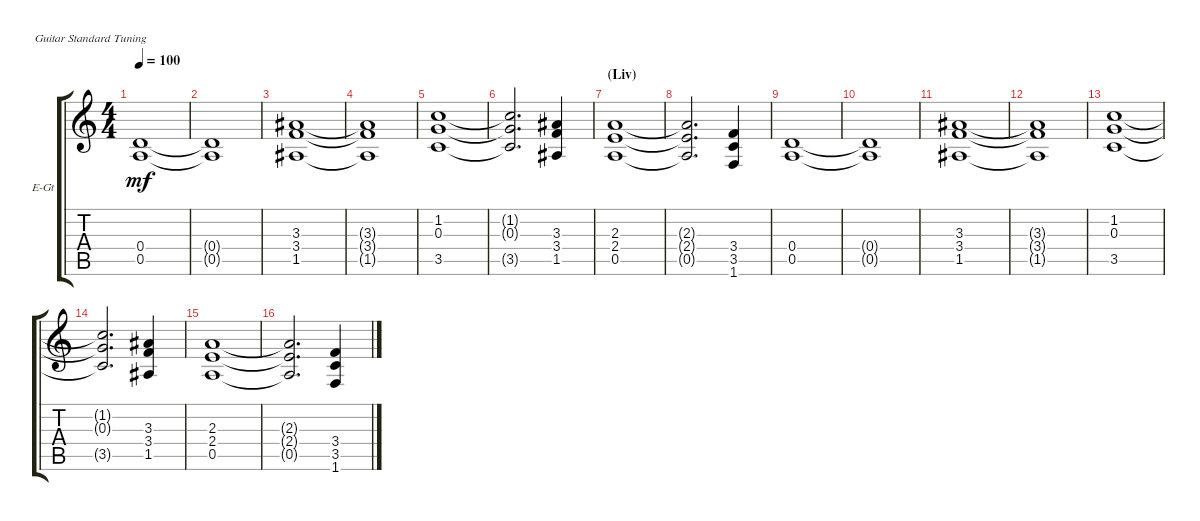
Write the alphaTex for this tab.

\bracketExtendMode groupsimilarinstruments
\firstSystemTrackNameOrientation horizontal
\otherSystemsTrackNameOrientation horizontal
\track ("Electric Guitar 1" "E-Gt") {instrument distortionguitar}
\staff {score tabs}
\tuning (E4 B3 G3 D3 A2 E2)
\ts (4 4)
\tempo 100
\clef g2
\ks c
(0.4 0.5).1{dy mf} |
(0.4{t} 0.5{t}).1 |
(3.3 3.4 1.5).1 |
(3.3{t} 3.4{t} 1.5{t}).1 |
(1.2 0.3 3.5).1 |
(1.2{t} 0.3{t} 3.5{t}).2{d} (3.3 1.5 3.4).4 |
\section ("" "(Liv)")
(2.3 0.5 2.4).1 |
(2.3{t} 0.5{t} 2.4{t}).2{d} (3.4 3.5 1.6).4 |
(0.4 0.5).1 |
(0.4{t} 0.5{t}).1 |
(3.3 3.4 1.5).1 |
(3.3{t} 3.4{t} 1.5{t}).1 |
(1.2 0.3 3.5).1 |
(1.2{t} 0.3{t} 3.5{t}).2{d} (3.3 1.5 3.4).4 |
(2.3 0.5 2.4).1 |
(2.3{t} 0.5{t} 2.4{t}).2{d} (3.4 3.5 1.6).4
